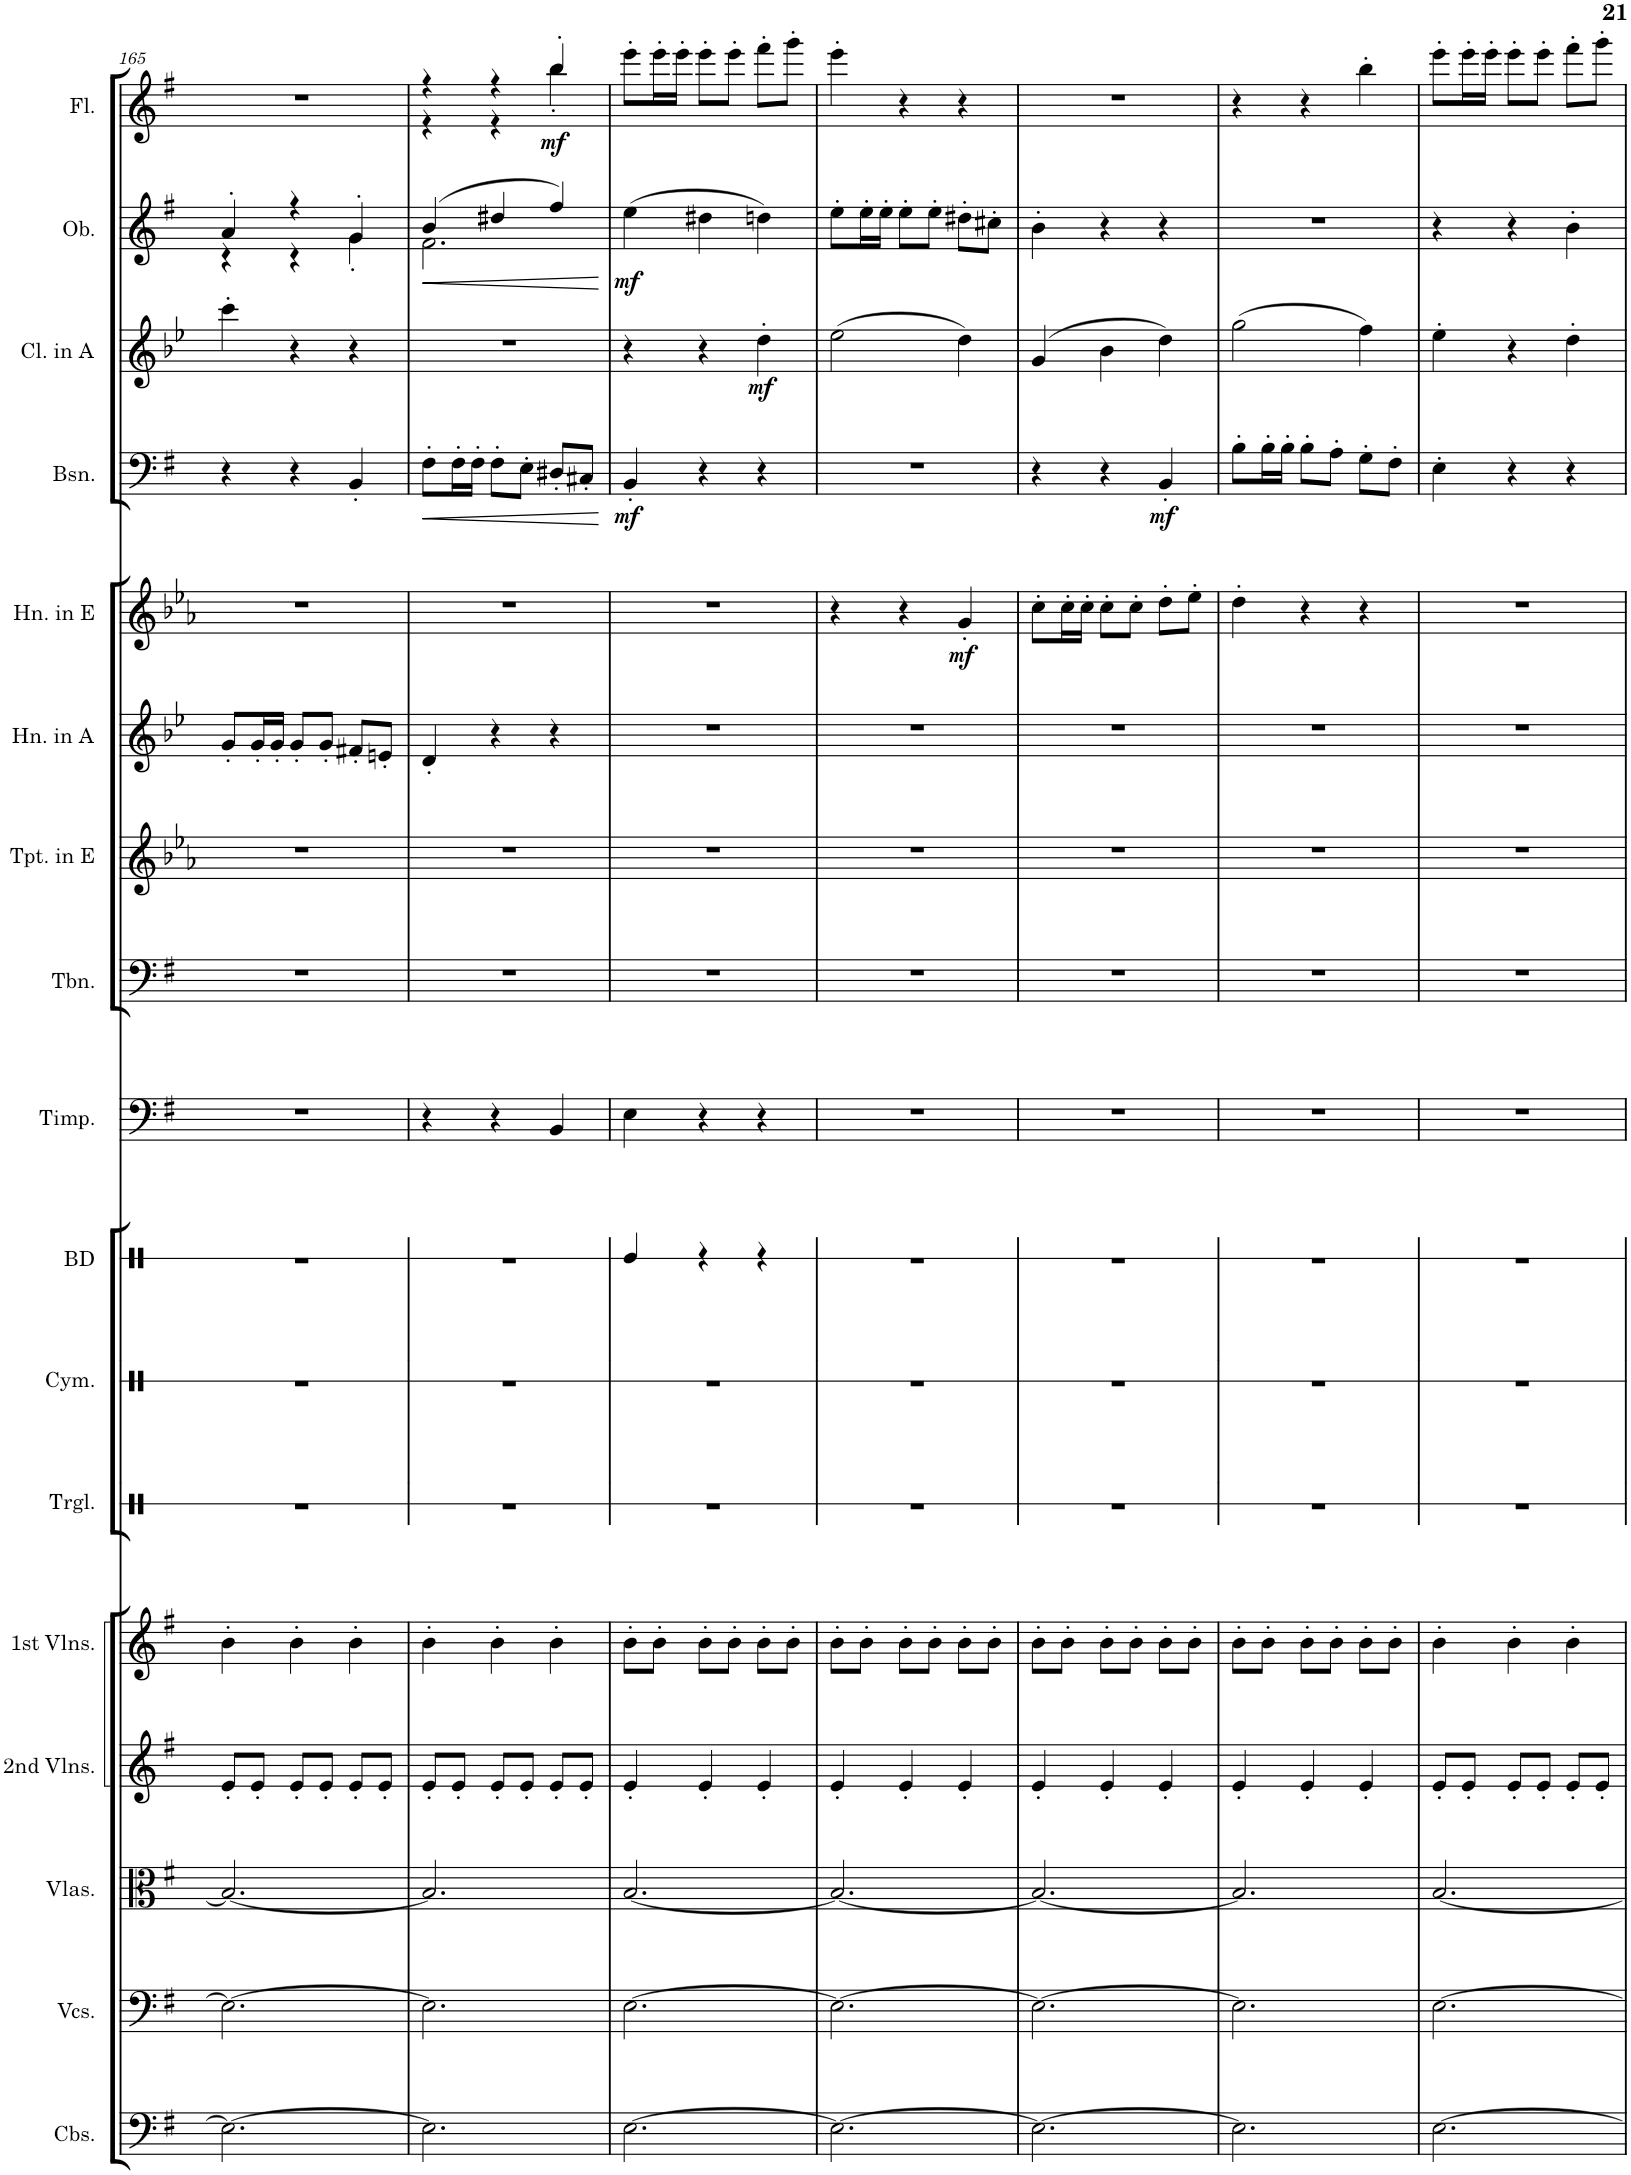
**kern	**kern	**kern	**kern	**kern	**kern	**kern	**kern	**kern	**kern	**kern	**kern	**kern	**dynam	**kern	**dynam	**kern	**dynam	**kern	**dynam	**kern	**dynam
*part17	*part16	*part15	*part14	*part13	*part12	*part11	*part10	*part9	*part8	*part7	*part6	*part5	*part5	*part4	*part4	*part3	*part3	*part2	*part2	*part1	*part1
*staff17	*staff16	*staff15	*staff14	*staff13	*staff12	*staff11	*staff10	*staff9	*staff8	*staff7	*staff6	*staff5	*staff5	*staff4	*staff4	*staff3	*staff3	*staff2	*staff2	*staff1	*staff1
*I"Contrabasses	*I"Violoncellos	*I"Violas	*I"2nd Violins	*I"1st Violins	*I"Triangle	*I"Cymbals	*I"Bass Drum	*I"Timpani in B and E	*I"Trombones I. II.	*I"Trumpets I. II. in E	*I"Horns III. IV. in A	*I"Horns I. II. in E	*	*I"Bassoons I. II.	*	*I"Clarinets I. II. in A	*	*I"Oboes I. II.	*	*I"Flutes I. II.	*
*I'Cbs.	*I'Vcs.	*I'Vlas.	*I'2nd Vlns.	*I'1st Vlns.	*I'Trgl.	*I'Cym.	*I'BD	*I'Timp.	*I'Tbn.	*I'Tpt. in E	*I'Hn. in A	*I'Hn. in E	*	*I'Bsn.	*	*I'Cl. in A	*	*I'Ob.	*	*I'Fl.	*
!!LO:PB:g=z
*clefF4	*clefF4	*clefC3	*clefG2	*clefG2	*clefX	*clefX	*clefX	*clefF4	*clefF4	*clefG2	*clefG2	*clefG2	*	*clefF4	*	*clefG2	*	*clefG2	*	*clefG2	*
*Trd7c12	*	*	*	*	*	*	*	*	*	*Trd-2c-4	*Trd2c3	*Trd5c8	*	*	*	*Trd2c3	*	*	*	*	*
*k[f#]	*k[f#]	*k[f#]	*k[f#]	*k[f#]	*k[]	*k[]	*k[]	*k[f#]	*k[f#]	*k[b-e-a-]	*k[b-e-]	*k[b-e-a-]	*	*k[f#]	*	*k[b-e-]	*	*k[f#]	*	*k[f#]	*
*M3/4	*M3/4	*M3/4	*M3/4	*M3/4	*M3/4	*M3/4	*M3/4	*M3/4	*M3/4	*M3/4	*M3/4	*M3/4	*	*M3/4	*	*M3/4	*	*M3/4	*	*M3/4	*
=165	=165	=165	=165	=165	=165	=165	=165	=165	=165	=165	=165	=165	=165	=165	=165	=165	=165	=165	=165	=165	=165
*	*	*	*	*	*	*	*	*	*	*	*	*	*	*	*	*	*	*^	*	*	*
2.E\_	2.E\_	2.B/_	8e'/L	4b'\	2.r	2.r	2.r	2.r	2.r	2.r	8g'/L	2.r	.	4r	.	4ccc'\	.	4a'/	4r	.	2.r	.
.	.	.	8e'/J	.	.	.	.	.	.	.	16g'/L	.	.	.	.	.	.	.	.	.	.	.
.	.	.	.	.	.	.	.	.	.	.	16g'/JJ	.	.	.	.	.	.	.	.	.	.	.
.	.	.	8e'/L	4b'\	.	.	.	.	.	.	8g'/L	.	.	4r	.	4r	.	4r	4r	.	.	.
.	.	.	8e'/J	.	.	.	.	.	.	.	8g'/J	.	.	.	.	.	.	.	.	.	.	.
.	.	.	8e'/L	4b'\	.	.	.	.	.	.	8f#X'/L	.	.	4BB'/	.	4r	.	4g'/	4g'\	.	.	.
.	.	.	8e'/J	.	.	.	.	.	.	.	8en'/J	.	.	.	.	.	.	.	.	.	.	.
=166	=166	=166	=166	=166	=166	=166	=166	=166	=166	=166	=166	=166	=166	=166	=166	=166	=166	=166	=166	=166	=166	=166
!	!	!	!	!	!	!	!	!	!	!	!	!	!	!	!LO:HP:b	!	!	!	!	!LO:HP:b	!	!
*	*	*	*	*	*	*	*	*	*	*	*	*	*	*	*	*	*	*	*	*	*^	*
2.E\]	2.E\]	2.B/]	8e'/L	4b'\	2.r	2.r	2.r	4r	2.r	2.r	4d'/	2.r	.	8F#'\L	<	2.r	.	(4b/	2.f#\	<	4r	4r	.
.	.	.	8e'/J	.	.	.	.	.	.	.	.	.	.	16F#'\L	.	.	.	.	.	.	.	.	.
.	.	.	.	.	.	.	.	.	.	.	.	.	.	16F#'\JJ	.	.	.	.	.	.	.	.	.
.	.	.	8e'/L	4b'\	.	.	.	4r	.	.	4r	.	.	8F#'\L	.	.	.	4dd#X/	.	.	4r	4r	.
.	.	.	8e'/J	.	.	.	.	.	.	.	.	.	.	8E'\J	.	.	.	.	.	.	.	.	.
!	!	!	!	!	!	!	!	!	!	!	!	!	!	!	!	!	!	!	!	!	!	!	!LO:DY:b
.	.	.	8e'/L	4b'\	.	.	.	4BB/	.	.	4r	.	.	8D#X'/L	.	.	.	4ff#/)	.	.	4bb'/	4bb'\	mf
.	.	.	8e'/J	.	.	.	.	.	.	.	.	.	.	8C#X'/J	.	.	.	.	.	.	.	.	.
*	*	*	*	*	*	*	*	*	*	*	*	*	*	*	*	*	*	*v	*v	*	*	*	*
*	*	*	*	*	*	*	*	*	*	*	*	*	*	*	*	*	*	*	*	*v	*v	*
.	.	.	.	.	.	.	.	.	.	.	.	.	.	.	[	.	.	.	[	.	.
=167	=167	=167	=167	=167	=167	=167	=167	=167	=167	=167	=167	=167	=167	=167	=167	=167	=167	=167	=167	=167	=167
!	!	!	!	!	!	!	!	!	!	!	!	!	!	!	!LO:DY:b	!	!	!	!LO:DY:b	!	!
[2.E\	[2.E\	[2.B/	4e'/	8b'\L	2.r	2.r	4Re/	4E\	2.r	2.r	2.r	2.r	.	4BB'/	mf	4r	.	(4ee\	mf	8eee'\L	.
.	.	.	.	8b'\J	.	.	.	.	.	.	.	.	.	.	.	.	.	.	.	16eee'\L	.
.	.	.	.	.	.	.	.	.	.	.	.	.	.	.	.	.	.	.	.	16eee'\JJ	.
.	.	.	4e'/	8b'\L	.	.	4r	4r	.	.	.	.	.	4r	.	4r	.	4dd#X\	.	8eee'\L	.
.	.	.	.	8b'\J	.	.	.	.	.	.	.	.	.	.	.	.	.	.	.	8eee'\J	.
!	!	!	!	!	!	!	!	!	!	!	!	!	!	!	!	!	!LO:DY:b	!	!	!	!
.	.	.	4e'/	8b'\L	.	.	4r	4r	.	.	.	.	.	4r	.	4dd'\	mf	4ddn\)	.	8fff#'\L	.
.	.	.	.	8b'\J	.	.	.	.	.	.	.	.	.	.	.	.	.	.	.	8ggg'\J	.
=168	=168	=168	=168	=168	=168	=168	=168	=168	=168	=168	=168	=168	=168	=168	=168	=168	=168	=168	=168	=168	=168
2.E\_	2.E\_	2.B/_	4e'/	8b'\L	2.r	2.r	2.r	2.r	2.r	2.r	2.r	4r	.	2.r	.	(2ee-\	.	8ee'\L	.	4eee'\	.
.	.	.	.	8b'\J	.	.	.	.	.	.	.	.	.	.	.	.	.	16ee'\L	.	.	.
.	.	.	.	.	.	.	.	.	.	.	.	.	.	.	.	.	.	16ee'\JJ	.	.	.
.	.	.	4e'/	8b'\L	.	.	.	.	.	.	.	4r	.	.	.	.	.	8ee'\L	.	4r	.
.	.	.	.	8b'\J	.	.	.	.	.	.	.	.	.	.	.	.	.	8ee'\J	.	.	.
!	!	!	!	!	!	!	!	!	!	!	!	!	!LO:DY:b	!	!	!	!	!	!	!	!
.	.	.	4e'/	8b'\L	.	.	.	.	.	.	.	4g'/	mf	.	.	4dd\)	.	8dd#X'\L	.	4r	.
.	.	.	.	8b'\J	.	.	.	.	.	.	.	.	.	.	.	.	.	8cc#X'\J	.	.	.
=169	=169	=169	=169	=169	=169	=169	=169	=169	=169	=169	=169	=169	=169	=169	=169	=169	=169	=169	=169	=169	=169
2.E\_	2.E\_	2.B/_	4e'/	8b'\L	2.r	2.r	2.r	2.r	2.r	2.r	2.r	8cc'\L	.	4r	.	(4g/	.	4b'\	.	2.r	.
.	.	.	.	8b'\J	.	.	.	.	.	.	.	16cc'\L	.	.	.	.	.	.	.	.	.
.	.	.	.	.	.	.	.	.	.	.	.	16cc'\JJ	.	.	.	.	.	.	.	.	.
.	.	.	4e'/	8b'\L	.	.	.	.	.	.	.	8cc'\L	.	4r	.	4b-\	.	4r	.	.	.
.	.	.	.	8b'\J	.	.	.	.	.	.	.	8cc'\J	.	.	.	.	.	.	.	.	.
!	!	!	!	!	!	!	!	!	!	!	!	!	!	!	!LO:DY:b	!	!	!	!	!	!
.	.	.	4e'/	8b'\L	.	.	.	.	.	.	.	8dd'\L	.	4BB'/	mf	4dd\)	.	4r	.	.	.
.	.	.	.	8b'\J	.	.	.	.	.	.	.	8ee-'\J	.	.	.	.	.	.	.	.	.
=170	=170	=170	=170	=170	=170	=170	=170	=170	=170	=170	=170	=170	=170	=170	=170	=170	=170	=170	=170	=170	=170
2.E\]	2.E\]	2.B/]	4e'/	8b'\L	2.r	2.r	2.r	2.r	2.r	2.r	2.r	4dd'\	.	8B'\L	.	(2gg\	.	2.r	.	4r	.
.	.	.	.	8b'\J	.	.	.	.	.	.	.	.	.	16B'\L	.	.	.	.	.	.	.
.	.	.	.	.	.	.	.	.	.	.	.	.	.	16B'\JJ	.	.	.	.	.	.	.
.	.	.	4e'/	8b'\L	.	.	.	.	.	.	.	4r	.	8B'\L	.	.	.	.	.	4r	.
.	.	.	.	8b'\J	.	.	.	.	.	.	.	.	.	8A'\J	.	.	.	.	.	.	.
.	.	.	4e'/	8b'\L	.	.	.	.	.	.	.	4r	.	8G'\L	.	4ff\)	.	.	.	4bb'\	.
.	.	.	.	8b'\J	.	.	.	.	.	.	.	.	.	8F#'\J	.	.	.	.	.	.	.
=171	=171	=171	=171	=171	=171	=171	=171	=171	=171	=171	=171	=171	=171	=171	=171	=171	=171	=171	=171	=171	=171
[2.E\	[2.E\	[2.B/	8e'/L	4b'\	2.r	2.r	2.r	2.r	2.r	2.r	2.r	2.r	.	4E'\	.	4ee-'\	.	4r	.	8eee'\L	.
.	.	.	8e'/J	.	.	.	.	.	.	.	.	.	.	.	.	.	.	.	.	16eee'\L	.
.	.	.	.	.	.	.	.	.	.	.	.	.	.	.	.	.	.	.	.	16eee'\JJ	.
.	.	.	8e'/L	4b'\	.	.	.	.	.	.	.	.	.	4r	.	4r	.	4r	.	8eee'\L	.
.	.	.	8e'/J	.	.	.	.	.	.	.	.	.	.	.	.	.	.	.	.	8eee'\J	.
.	.	.	8e'/L	4b'\	.	.	.	.	.	.	.	.	.	4r	.	4dd'\	.	4b'\	.	8fff#'\L	.
.	.	.	8e'/J	.	.	.	.	.	.	.	.	.	.	.	.	.	.	.	.	8ggg'\J	.
=	=	=	=	=	=	=	=	=	=	=	=	=	=	=	=	=	=	=	=	=	=
*-	*-	*-	*-	*-	*-	*-	*-	*-	*-	*-	*-	*-	*-	*-	*-	*-	*-	*-	*-	*-	*-
